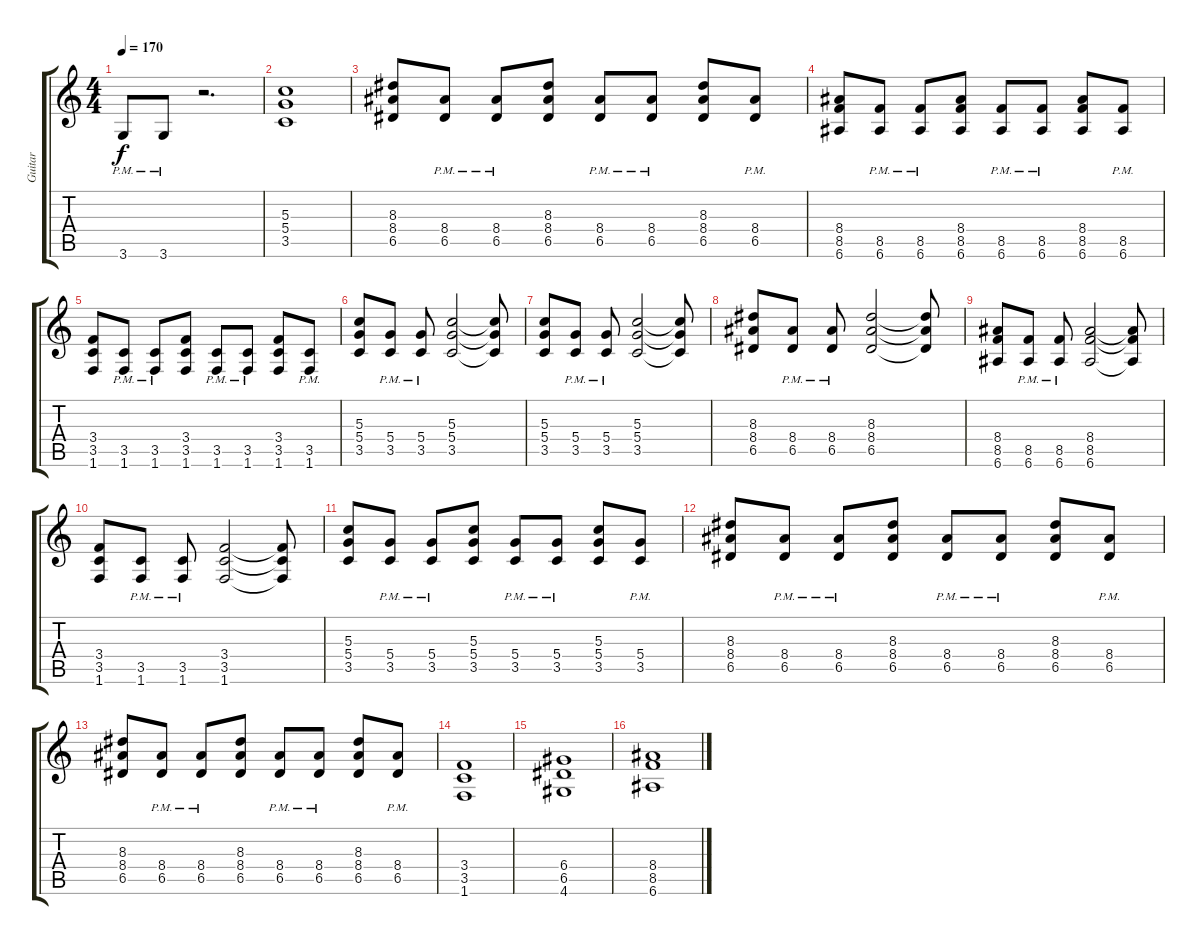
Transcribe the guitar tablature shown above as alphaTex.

\track ("Guitar" "Guitar") {instrument distortionguitar}
\staff {score tabs}
\tuning (E4 B3 G3 D3 A2 E2) {hide}
\ts (4 4)
\tempo 170
\clef g2
\ks c
3.6{pm}.8{dy f} 3.6{pm}.8 r.2{d} |
(5.3 5.4 3.5).1 |
(8.3 8.4 6.5).8 (8.4{pm} 6.5{pm}).8 (8.4{pm} 6.5{pm}).8 (8.3 8.4 6.5).8 (8.4{pm} 6.5{pm}).8 (8.4{pm} 6.5{pm}).8 (8.3 8.4 6.5).8 (8.4{pm} 6.5{pm}).8 |
(8.4 8.5 6.6).8 (8.5{pm} 6.6{pm}).8 (8.5{pm} 6.6{pm}).8 (8.4 8.5 6.6).8 (8.5{pm} 6.6{pm}).8 (8.5{pm} 6.6{pm}).8 (8.4 8.5 6.6).8 (8.5{pm} 6.6{pm}).8 |
(3.4 3.5 1.6).8 (3.5{pm} 1.6{pm}).8 (3.5{pm} 1.6{pm}).8 (3.4 3.5 1.6).8 (3.5{pm} 1.6{pm}).8 (3.5{pm} 1.6{pm}).8 (3.4 3.5 1.6).8 (3.5{pm} 1.6{pm}).8 |
(5.3 5.4 3.5).8 (5.4{pm} 3.5{pm}).8 (5.4{pm} 3.5{pm}).8 (5.3 5.4 3.5).2 (5.3{t} 5.4{t} 3.5{t}).8 |
(5.3 5.4 3.5).8 (5.4{pm} 3.5{pm}).8 (5.4{pm} 3.5{pm}).8 (5.3 5.4 3.5).2 (5.3{t} 5.4{t} 3.5{t}).8 |
(8.3 8.4 6.5).8 (8.4{pm} 6.5{pm}).8 (8.4{pm} 6.5{pm}).8 (8.3 8.4 6.5).2 (8.3{t} 8.4{t} 6.5{t}).8 |
(8.4 8.5 6.6).8 (8.5{pm} 6.6{pm}).8 (8.5{pm} 6.6{pm}).8 (8.4 8.5 6.6).2 (8.4{t} 8.5{t} 6.6{t}).8 |
(3.4 3.5 1.6).8 (3.5{pm} 1.6{pm}).8 (3.5{pm} 1.6{pm}).8 (3.4 3.5 1.6).2 (3.4{t} 3.5{t} 1.6{t}).8 |
(5.3 5.4 3.5).8 (5.4{pm} 3.5{pm}).8 (5.4{pm} 3.5{pm}).8 (5.3 5.4 3.5).8 (5.4{pm} 3.5{pm}).8 (5.4{pm} 3.5{pm}).8 (5.3 5.4 3.5).8 (5.4{pm} 3.5{pm}).8 |
(8.3 8.4 6.5).8 (8.4{pm} 6.5{pm}).8 (8.4{pm} 6.5{pm}).8 (8.3 8.4 6.5).8 (8.4{pm} 6.5{pm}).8 (8.4{pm} 6.5{pm}).8 (8.3 8.4 6.5).8 (8.4{pm} 6.5{pm}).8 |
(8.3 8.4 6.5).8 (8.4{pm} 6.5{pm}).8 (8.4{pm} 6.5{pm}).8 (8.3 8.4 6.5).8 (8.4{pm} 6.5{pm}).8 (8.4{pm} 6.5{pm}).8 (8.3 8.4 6.5).8 (8.4{pm} 6.5{pm}).8 |
(3.4 3.5 1.6).1 |
(6.4 6.5 4.6).1 |
(8.4 8.5 6.6).1
